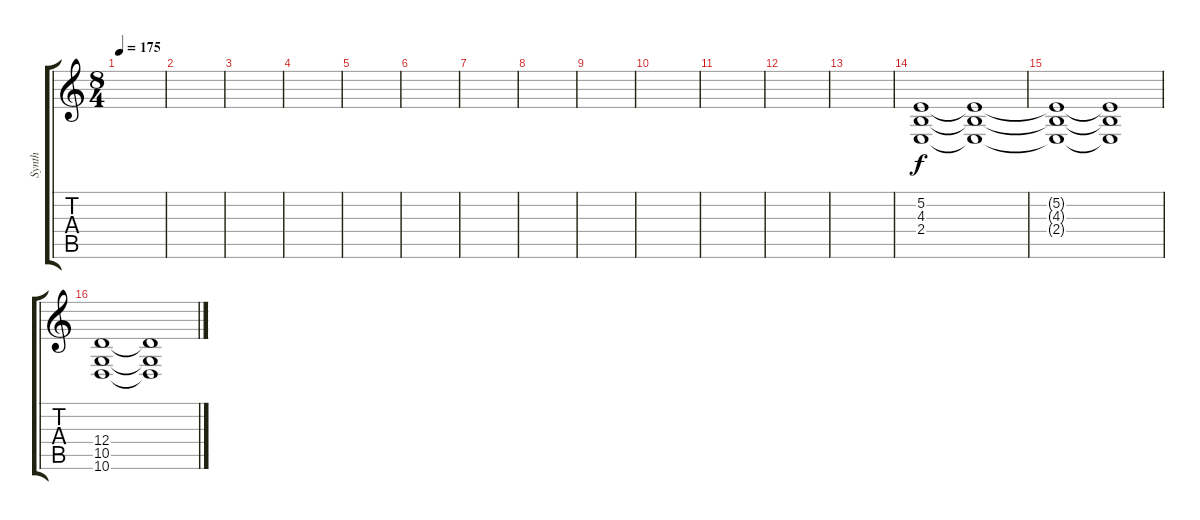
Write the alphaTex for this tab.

\track ("Synth" "Synth") {instrument synthstrings1}
\staff {score tabs}
\tuning (E4 B3 G3 D3 A2 E2) {hide}
\ts (8 4)
\tempo 175
\clef g2
\ks c
|
|
|
|
|
|
|
|
|
|
|
|
|
(5.2 4.3 2.4).1 (5.2{t} 4.3{t} 2.4{t}).1 |
(5.2{t} 4.3{t} 2.4{t}).1 (5.2{t} 4.3{t} 2.4{t}).1 |
(12.4 10.5 10.6).1 (12.4{t} 10.5{t} 10.6{t}).1
